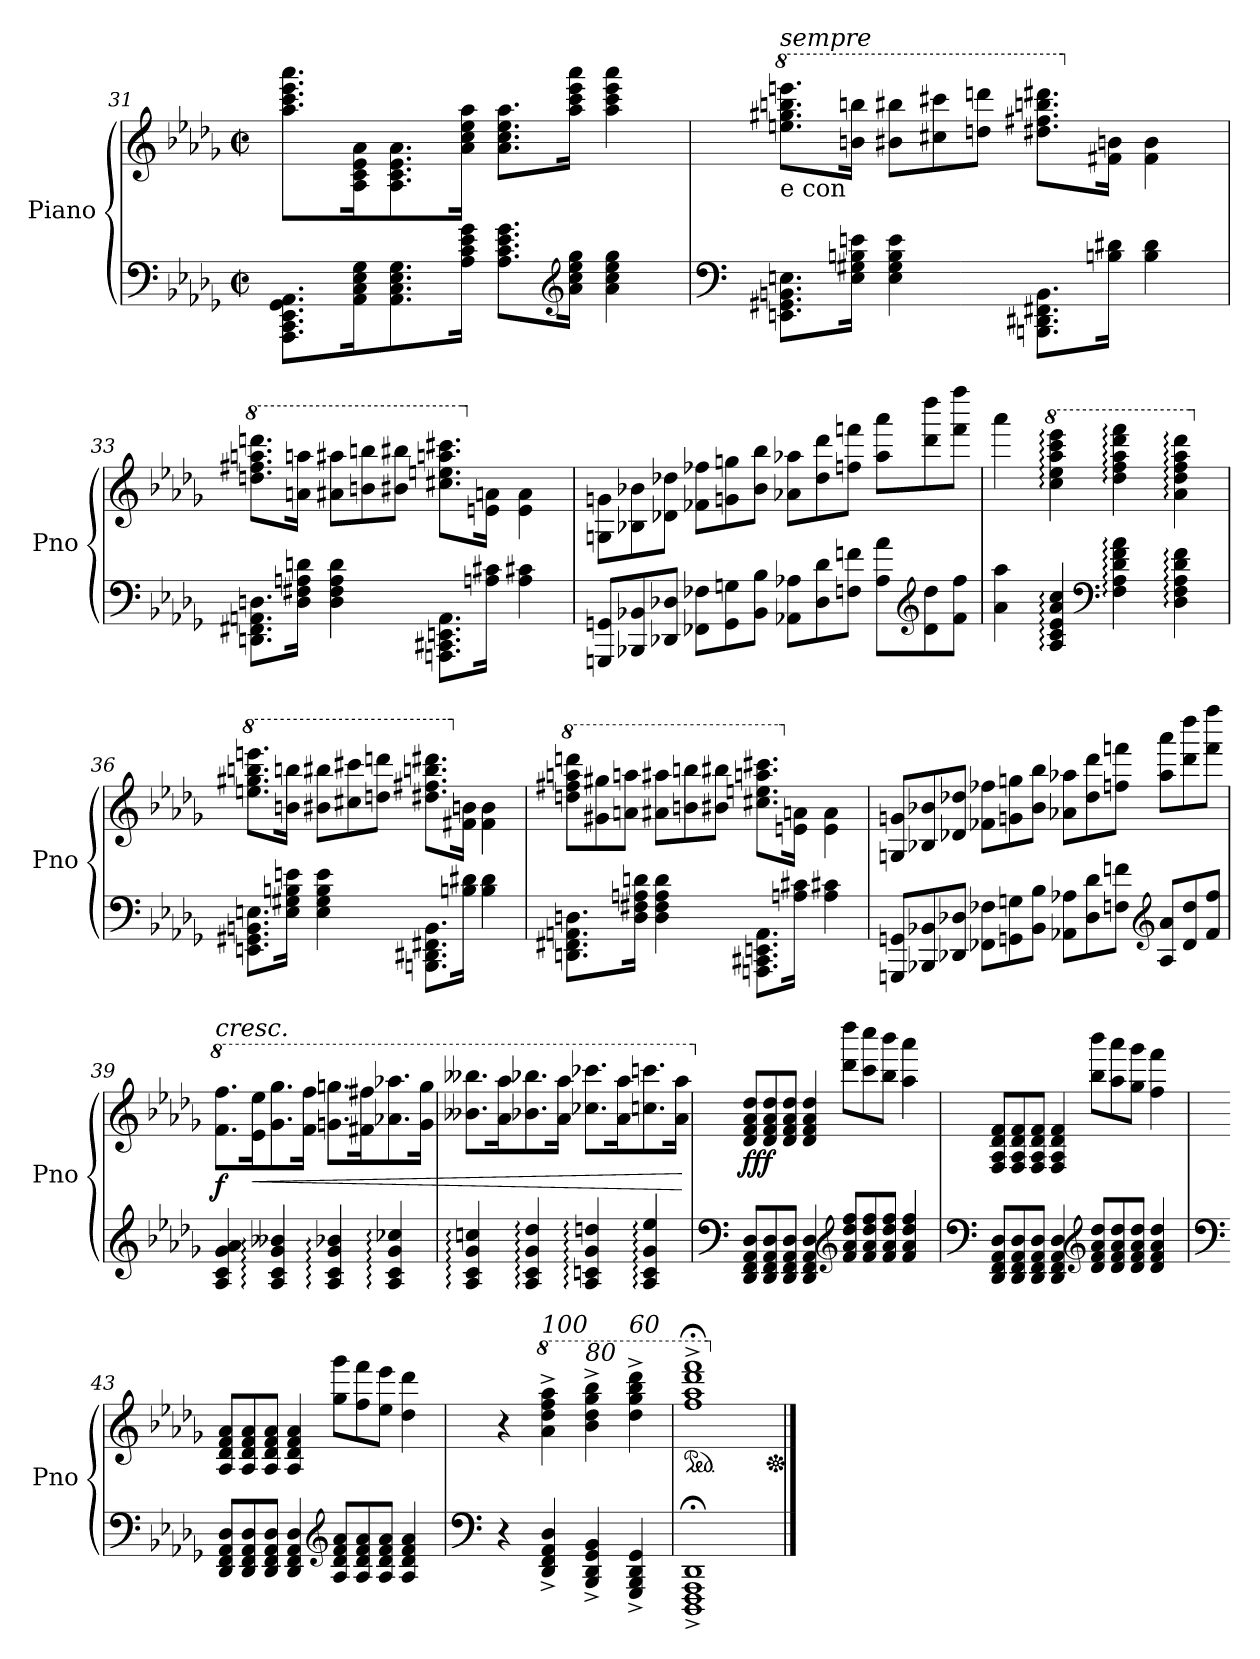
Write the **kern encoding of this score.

**kern	**kern	**dynam
*part1	*part1	*part1
*staff2	*staff1	*staff1/2
*I"Piano	*	*
*I'Pno	*	*
!!LO:LB:g=z
*clefF4	*clefG2	*
*k[b-e-a-d-g-]	*k[b-e-a-d-g-]	*
*M2/2	*M2/2	*
*met(c|)	*met(c|)	*
=31	=31	=31
8.AAA-\ 8.CC\ 8.EE-\ 8.GG-\ 8.AA-\L	8.aa-\ 8.ccc\ 8.eee-\ 8.aaa-\L	.
16AA-\ 16C\ 16E-\ 16G-\K	16A-\ 16c\ 16e-\ 16a-\K	.
8.AA-\ 8.C\ 8.E-\ 8.G-\	8.A-\ 8.c\ 8.e-\ 8.a-\	.
16A-\ 16c\ 16e-\ 16g-\Jk	16a-\ 16cc\ 16ee-\ 16aa-\Jk	.
8.A-\ 8.c\ 8.e-\ 8.g-\L	8.a-\ 8.cc\ 8.ee-\ 8.aa-\L	.
*clefG2	*	*
16a-\ 16cc\ 16ee-\ 16gg-\Jk	16aa-\ 16ccc\ 16eee-\ 16aaa-\Jk	.
4a-\ 4cc\ 4ee-\ 4gg-\	4aa-\ 4ccc\ 4eee-\ 4aaa-\	.
=32	=32	=32
*clefF4	*	*
*	*8va	*
!	!LO:TX:a:i:t=sempre	!
!	!LO:TX:b:t=e con	!
8.EEn\ 8.GG#X\ 8.BBn\ 8.En\L	8.eeen\ 8.ggg#X\ 8.bbbn\ 8.eeeen\L	.
16E\ 16G#X\ 16Bn\ 16en\Jk	16bbn\ 16bbbn\Jk	.
*	*Xtuplet	*
4E\ 4G#\ 4B\ 4e\	12bb#X\ 12bbb#X\L	.
.	12ccc#X\ 12cccc#X\	.
.	12dddn\ 12ddddn\J	.
8.BBBn\ 8.DD#X\ 8.FF#X\ 8.BB\L	8.ddd#X\ 8.fff#X\ 8.bbbn\ 8.dddd#X\L	.
*	*X8va	*
16Bn\ 16d#X\Jk	16f#X\ 16bn\Jk	.
4B\ 4d#\	4f#\ 4b\	.
!!LO:LB:g=z
=33	=33	=33
*	*8va	*
8.DDn\ 8.FF#X\ 8.AAn\ 8.Dn\L	8.dddn\ 8.fff#X\ 8.aaan\ 8.ddddn\L	.
16D\ 16F#X\ 16An\ 16dn\Jk	16aan\ 16aaan\Jk	.
4D\ 4F#\ 4A\ 4d\	12aa#X\ 12aaa#X\L	.
.	12bbn\ 12bbbn\	.
.	12bb#X\ 12bbb#X\J	.
8.AAAn\ 8.CC#X\ 8.EEn\ 8.AA\L	8.ccc#X\ 8.eeen\ 8.aaan\ 8.cccc#X\L	.
*	*X8va	*
16An\ 16c#X\Jk	16en\ 16an\Jk	.
4A\ 4c#X\	4e\ 4a\	.
=34	=34	=34
*Xtuplet	*	*
12GGGn/ 12GGn/L	12Gn\ 12gn\L	.
12BBB-X/ 12BB-X/	12B-X\ 12b-X\	.
12DD-X/ 12D-X/J	12d-X\ 12dd-X\J	.
12FF-X\ 12F-X\L	12f-X\ 12ff-X\L	.
12GG\ 12Gn\	12gn\ 12ggn\	.
12BB-\ 12B-\J	12b-\ 12bb-\J	.
12AA-X\ 12A-X\L	12a-X\ 12aa-X\L	.
12D-\ 12d-\	12dd-\ 12ddd-\	.
12Fn\ 12fn\J	12ffn\ 12fffn\J	.
12A-\ 12a-\L	12aa-\ 12aaa-\L	.
*clefG2	*	*
12d-\ 12dd-\	12ddd-\ 12dddd-\	.
12f\ 12ff\J	12fff\ 12ffff\J	.
=35	=35	=35
4a-\ 4aa-\	4aaa-\	.
*	*8va	*
4A-/: 4c/: 4e-/: 4a-/: 4cc/:	4ccc\: 4eee-\: 4aaa-\: 4cccc\: 4eeee-\:	.
*clefF4	*	*
4F\: 4A-\: 4d-\: 4f\: 4a-\:	4ddd-\: 4fff\: 4aaa-\: 4dddd-\: 4ffff\:	.
4D-\: 4F\: 4A-\: 4d-\: 4f\:	4aa-\: 4ddd-\: 4fff\: 4aaa-\: 4dddd-\:	.
!!LO:PB:g=z
=36	=36	=36
*	*X8va	*
*	*8va	*
8.EEn\ 8.GG#X\ 8.BBn\ 8.En\L	8.eeen\ 8.ggg#X\ 8.bbbn\ 8.eeeen\L	.
16E\ 16G#X\ 16Bn\ 16en\Jk	16bbn\ 16bbbn\Jk	.
4E\ 4G#\ 4B\ 4e\	12bb#X\ 12bbb#X\L	.
.	12ccc#X\ 12cccc#X\	.
.	12dddn\ 12ddddn\J	.
8.BBBn\ 8.DD#X\ 8.FF#X\ 8.BB\L	8.ddd#X\ 8.fff#X\ 8.bbbn\ 8.dddd#X\L	.
*	*X8va	*
16Bn\ 16d#X\Jk	16f#X\ 16bn\Jk	.
4B\ 4d#\	4f#\ 4b\	.
=37	=37	=37
*	*8va	*
8.DDn\ 8.FF#X\ 8.AAn\ 8.Dn\L	12dddn\ 12fff#X\ 12aaan\ 12ddddn\L	.
.	12gg#X\ 12ggg#X\	.
.	12aan\ 12aaan\J	.
16D\ 16F#X\ 16An\ 16dn\Jk	.	.
4D\ 4F#\ 4A\ 4d\	12aa#X\ 12aaa#X\L	.
.	12bbn\ 12bbbn\	.
.	12bb#X\ 12bbb#X\J	.
8.AAAn\ 8.CC#X\ 8.EEn\ 8.AA\L	8.ccc#X\ 8.eeen\ 8.aaan\ 8.cccc#X\L	.
*	*X8va	*
16An\ 16c#X\Jk	16en\ 16an\Jk	.
4A\ 4c#X\	4e\ 4a\	.
!!LO:LB:g=z
=38	=38	=38
12GGGn/ 12GGn/L	12Gn/ 12gn/L	.
12BBB-X/ 12BB-X/	12B-X/ 12b-X/	.
12DD-X/ 12D-X/J	12d-X/ 12dd-X/J	.
12FF-X\ 12F-X\L	12f-X\ 12ff-X\L	.
12GGn\ 12Gn\	12gn\ 12ggn\	.
12BB-\ 12B-\J	12b-\ 12bb-\J	.
12AA-X\ 12A-X\L	12a-X\ 12aa-X\L	.
12D-\ 12d-\	12dd-\ 12ddd-\	.
12Fn\ 12fn\J	12ffn\ 12fffn\J	.
*clefG2	*	*
12A-/ 12a-/L	12aa-\ 12aaa-\L	.
12d-/ 12dd-/	12ddd-\ 12dddd-\	.
12f/ 12ff/J	12fff\ 12ffff\J	.
=39	=39	=39
*	*8va	*
!	!LO:TX:a:i:t=cresc.	!
!	!	!LO:DY:b
4A-/ 4c/ 4g-/ 4a-/	8.ff\ 8.fff\L	f
!	!	!LO:HP:b
.	16ee-\ 16eee-\K	<
4A-/: 4c/: 4g-/: 4b--X/:	8.gg-\ 8.ggg-\	.
.	16ff\ 16fff\Jk	.
4A-/: 4c/: 4g-/: 4b-X/:	8.ggn\ 8.gggn\L	.
.	16ff#X\ 16fff#X\K	.
4A-/: 4c/: 4g-/: 4cc-X/:	8.aa-X\ 8.aaa-X\	.
.	16gg\ 16ggg\Jk	.
!!LO:LB:g=z
=40	=40	=40
4A-/: 4c/: 4g-/: 4ccn/:	8.bb--X\ 8.bbb--X\L	.
.	16aa-\ 16aaa-\K	.
4A-/: 4c/: 4g-/: 4dd-/:	8.bb-X\ 8.bbb-X\	.
.	16aa-\ 16aaa-\Jk	.
4A-/: 4cn/: 4g-/: 4ddn/:	8.ccc-X\ 8.cccc-X\L	.
.	16aa-\ 16aaa-\K	.
4A-/: 4c/: 4g-/: 4ee-/:	8.cccn\ 8.ccccn\	.
.	16aa-\ 16aaa-\Jk	.
.	.	[
=41	=41	=41
*clefF4	*	*
*	*X8va	*
!	!	!LO:DY:b
12DD-/ 12FF/ 12AA-/ 12D-/L	12d-/ 12f/ 12a-/ 12dd-/L	fff
12DD-/ 12FF/ 12AA-/ 12D-/	12d-/ 12f/ 12a-/ 12dd-/	.
12DD-/ 12FF/ 12AA-/ 12D-/J	12d-/ 12f/ 12a-/ 12dd-/J	.
4DD-/ 4FF/ 4AA-/ 4D-/	4d-/ 4f/ 4a-/ 4dd-/	.
*clefG2	*	*
12f/ 12a-/ 12dd-/ 12ff/L	12ddd-\ 12dddd-\L	.
12f/ 12a-/ 12dd-/ 12ff/	12ccc\ 12cccc\	.
12f/ 12a-/ 12dd-/ 12ff/J	12bb-\ 12bbb-\J	.
4f/ 4a-/ 4dd-/ 4ff/	4aa-\ 4aaa-\	.
!!LO:LB:g=z
=42	=42	=42
*clefF4	*	*
12DD-/ 12FF/ 12AA-/ 12D-/L	12F/ 12A-/ 12d-/ 12f/L	.
12DD-/ 12FF/ 12AA-/ 12D-/	12F/ 12A-/ 12d-/ 12f/	.
12DD-/ 12FF/ 12AA-/ 12D-/J	12F/ 12A-/ 12d-/ 12f/J	.
4DD-/ 4FF/ 4AA-/ 4D-/	4F/ 4A-/ 4d-/ 4f/	.
*clefG2	*	*
12d-/ 12f/ 12a-/ 12dd-/L	12bb-\ 12bbb-\L	.
12d-/ 12f/ 12a-/ 12dd-/	12aa-\ 12aaa-\	.
12d-/ 12f/ 12a-/ 12dd-/J	12gg-\ 12ggg-\J	.
4d-/ 4f/ 4a-/ 4dd-/	4ff\ 4fff\	.
=43	=43	=43
*clefF4	*	*
12DD-/ 12FF/ 12AA-/ 12D-/L	12A-/ 12d-/ 12f/ 12a-/L	.
12DD-/ 12FF/ 12AA-/ 12D-/	12A-/ 12d-/ 12f/ 12a-/	.
12DD-/ 12FF/ 12AA-/ 12D-/J	12A-/ 12d-/ 12f/ 12a-/J	.
4DD-/ 4FF/ 4AA-/ 4D-/	4A-/ 4d-/ 4f/ 4a-/	.
*clefG2	*	*
12A-/ 12d-/ 12f/ 12a-/L	12gg-\ 12ggg-\L	.
12A-/ 12d-/ 12f/ 12a-/	12ff\ 12fff\	.
12A-/ 12d-/ 12f/ 12a-/J	12ee-\ 12eee-\J	.
4A-/ 4d-/ 4f/ 4a-/	4dd-\ 4ddd-\	.
=44	=44	=44
*clefF4	*	*
4r	4r	.
*	*8va	*
!	!LO:TX:a:i:t=100	!
4DD-/^ 4FF/^ 4AA-/^ 4D-/^	4aa-\^ 4ddd-\^ 4fff\^ 4aaa-\^	.
!	!LO:TX:a:i:t=80	!
4BBB-/^ 4DD-/^ 4GG-/^ 4BB-/^	4bb-\^ 4ddd-\^ 4ggg-\^ 4bbb-\^	.
!	!LO:TX:a:i:t=60	!
4GGG-/^ 4BBB-/^ 4DD-/^ 4GG-/^	4ddd-\^ 4ggg-\^ 4bbb-\^ 4dddd-\^	.
=45	=45	=45
*	*ped	*
1DDD-;^ 1FFF;^ 1AAA-;^ 1DD-;^	1fff;<^ 1aaa-;<^ 1dddd-;<^ 1ffff;<^	.
*	*Xped	*
*	*X8va	*
==	==	==
*-	*-	*-
